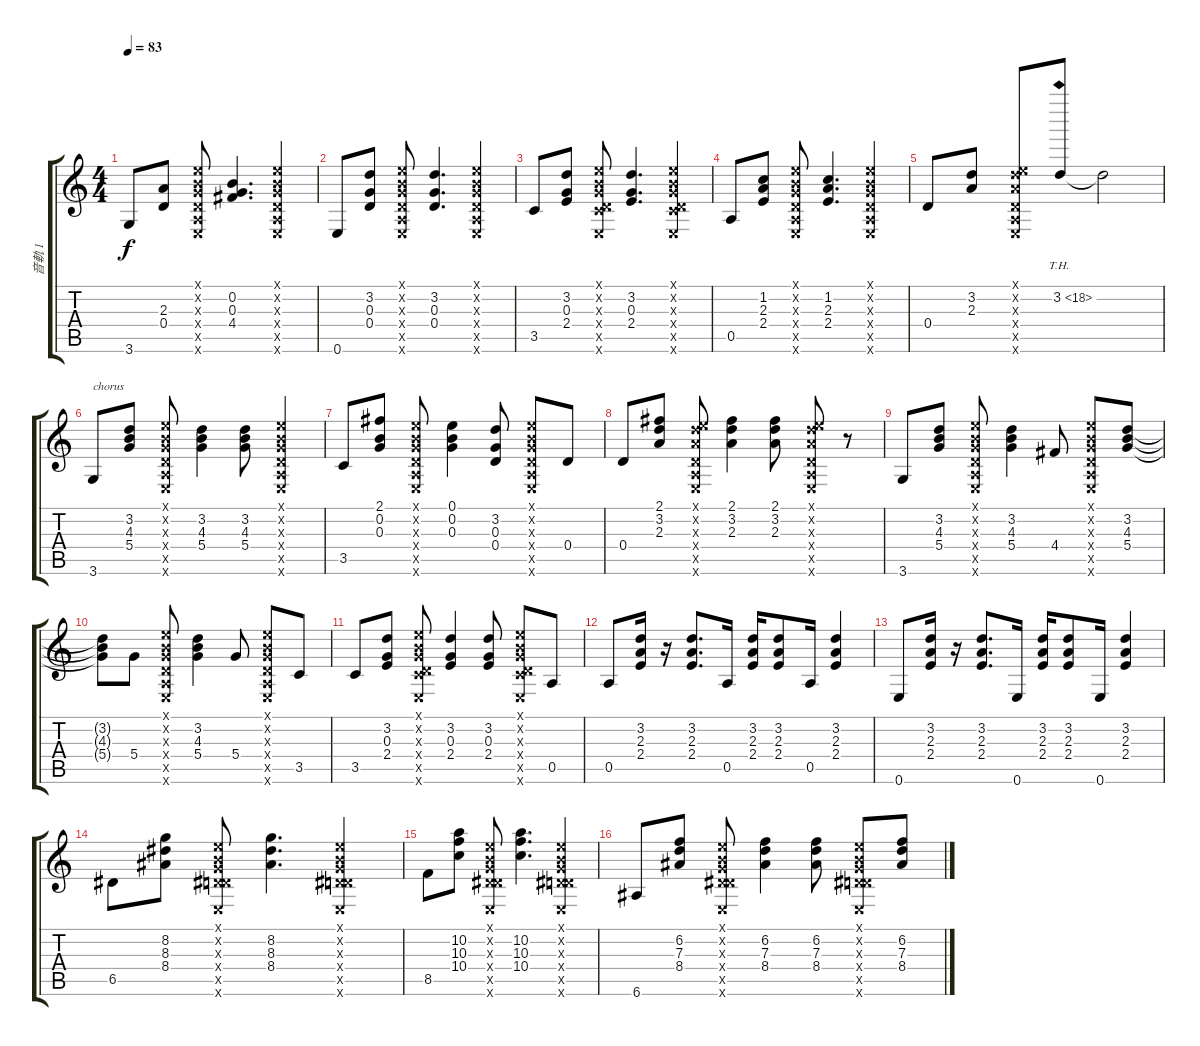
\track ("音軌 1" "音軌 1") {instrument acousticguitarnylon}
\staff {score tabs}
\tuning (E4 B3 G3 D3 A2 E2) {hide}
\ts (4 4)
\tempo 83
\clef g2
\ks c
3.6.8{dy f} (2.3 0.4).8 (0.1{x} 0.2{x} 0.3{x} 0.4{x} 0.5{x} 0.6{x}).8 (0.2 0.3 4.4).4{d} (0.1{x} 0.2{x} 0.3{x} 0.4{x} 0.5{x} 0.6{x}).4 |
0.6.8 (3.2 0.3 0.4).8 (0.1{x} 0.2{x} 0.3{x} 0.4{x} 0.5{x} 0.6{x}).8 (3.2 0.3 0.4).4{d} (0.1{x} 0.2{x} 0.3{x} 0.4{x} 0.5{x} 0.6{x}).4 |
3.5.8 (3.2 0.3 2.4).8 (0.1{x} 0.2{x} 0.3{x} 0.4{x} 3.5{x} 0.6{x}).8 (3.2 0.3 2.4).4{d} (0.1{x} 0.2{x} 0.3{x} 0.4{x} 3.5{x} 0.6{x}).4 |
0.5.8 (1.2 2.3 2.4).8 (0.1{x} 0.2{x} 0.3{x} 0.4{x} 0.5{x} 0.6{x}).8 (1.2 2.3 2.4).4{d} (0.1{x} 0.2{x} 0.3{x} 0.4{x} 0.5{x} 0.6{x}).4 |
0.4.8 (3.2 2.3).8 (0.1{x} 3.2{x} 2.3{x} 0.4{x} 0.5{x} 0.6{x}).8 3.2{th 15}.8 3.2{t}.2 |
3.6.8{txt "chorus"} (3.2 4.3 5.4).8 (0.1{x} 0.2{x} 0.3{x} 0.4{x} 0.5{x} 0.6{x}).8 (3.2 4.3 5.4).4 (3.2 4.3 5.4).8 (0.1{x} 0.2{x} 0.3{x} 0.4{x} 0.5{x} 0.6{x}).4 |
3.5.8 (2.1 0.2 0.3).8 (0.1{x} 0.2{x} 0.3{x} 0.4{x} 0.5{x} 0.6{x}).8 (0.1 0.2 0.3).4 (3.2 0.3 0.4).8 (0.1{x} 0.2{x} 0.3{x} 0.4{x} 0.5{x} 0.6{x}).8 0.4.8 |
0.4.8 (2.1 3.2 2.3).8 (0.1{x} 3.2{x} 2.3{x} 0.4{x} 0.5{x} 0.6{x}).8 (2.1 3.2 2.3).4 (2.1 3.2 2.3).8 (0.1{x} 3.2{x} 2.3{x} 0.4{x} 0.5{x} 0.6{x}).8 r.8 |
3.6.8 (3.2 4.3 5.4).8 (0.1{x} 0.2{x} 0.3{x} 0.4{x} 0.5{x} 0.6{x}).8 (3.2 4.3 5.4).4 4.4.8 (0.1{x} 0.2{x} 0.3{x} 0.4{x} 0.5{x} 0.6{x}).8 (3.2 4.3 5.4).8 |
(3.2{t} 4.3{t} 5.4{t}).8 5.4.8 (0.1{x} 0.2{x} 0.3{x} 0.4{x} 0.5{x} 0.6{x}).8 (3.2 4.3 5.4).4 5.4.8 (0.1{x} 0.2{x} 0.3{x} 0.4{x} 0.5{x} 0.6{x}).8 3.5.8 |
3.5.8 (3.2 0.3 2.4).8 (0.1{x} 0.2{x} 0.3{x} 0.4{x} 3.5{x} 0.6{x}).8 (3.2 0.3 2.4).4 (3.2 0.3 2.4).8 (0.1{x} 0.2{x} 0.3{x} 0.4{x} 3.5{x} 0.6{x}).8 0.5.8 |
0.5.8 (3.2 2.3 2.4).16 r.16 (3.2 2.3 2.4).8{d} 0.5.16 (3.2 2.3 2.4).16 (3.2 2.3 2.4).8 0.5.16 (3.2 2.3 2.4).4 |
0.6.8 (3.2 2.3 2.4).16 r.16 (3.2 2.3 2.4).8{d} 0.6.16 (3.2 2.3 2.4).16 (3.2 2.3 2.4).8 0.6.16 (3.2 2.3 2.4).4 |
6.5.8 (8.2 8.3 8.4).8 (0.1{x} 0.2{x} 0.3{x} 0.4{x} 6.5{x} 0.6{x}).8 (8.2 8.3 8.4).4{d} (0.1{x} 0.2{x} 0.3{x} 0.4{x} 6.5{x} 0.6{x}).4 |
8.5.8 (10.2 10.3 10.4).8 (0.1{x} 0.2{x} 0.3{x} 0.4{x} 6.5{x} 0.6{x}).8 (10.2 10.3 10.4).4{d} (0.1{x} 0.2{x} 0.3{x} 0.4{x} 6.5{x} 0.6{x}).4 |
6.6.8 (6.2 7.3 8.4).8 (0.1{x} 0.2{x} 0.3{x} 0.4{x} 6.5{x} 0.6{x}).8 (6.2 7.3 8.4).4 (6.2 7.3 8.4).8 (0.1{x} 0.2{x} 0.3{x} 0.4{x} 6.5{x} 0.6{x}).8 (6.2 7.3 8.4).8
